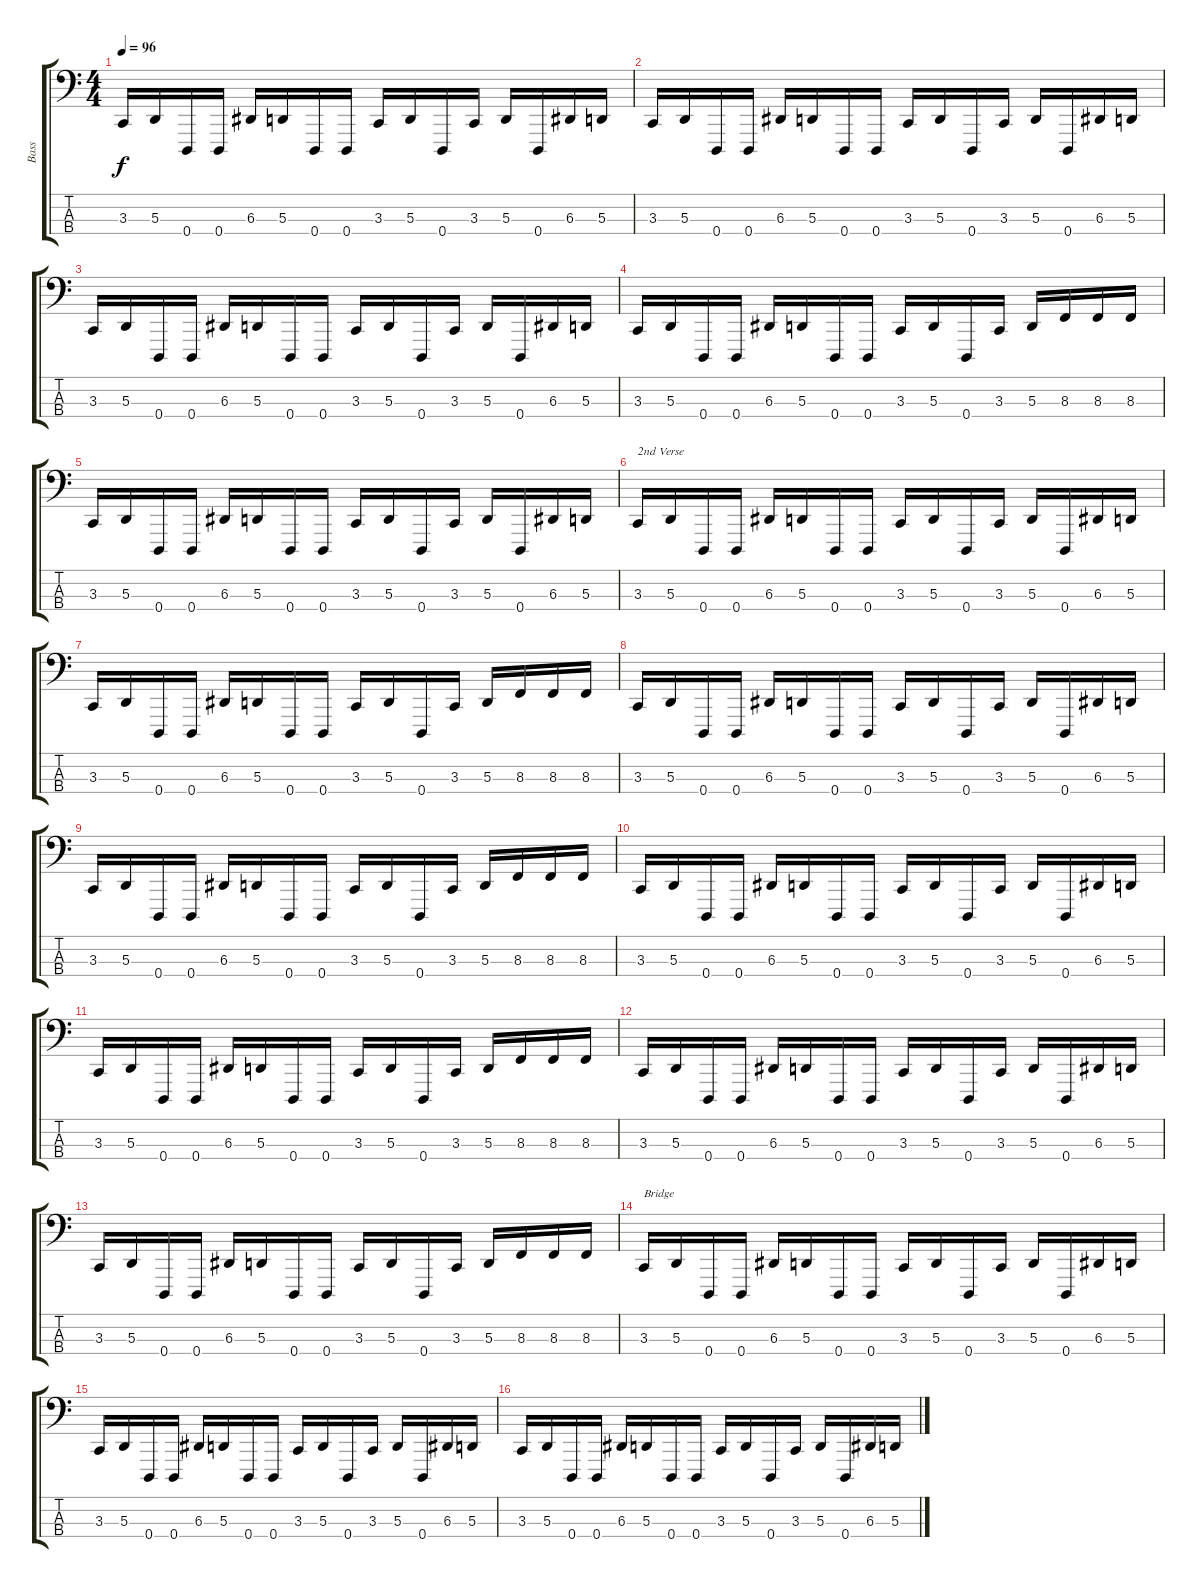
\track ("Bass" "Bass") {instrument lead8bassandlead}
\staff {score tabs}
\tuning (G2 D2 A1 D1) {hide}
\ts (4 4)
\tempo 96
\clef f4
\ks c
3.3.16{dy f} 5.3.16 0.4.16 0.4.16 6.3.16 5.3.16 0.4.16 0.4.16 3.3.16 5.3.16 0.4.16 3.3.16 5.3.16 0.4.16 6.3.16 5.3.16 |
3.3.16 5.3.16 0.4.16 0.4.16 6.3.16 5.3.16 0.4.16 0.4.16 3.3.16 5.3.16 0.4.16 3.3.16 5.3.16 0.4.16 6.3.16 5.3.16 |
3.3.16 5.3.16 0.4.16 0.4.16 6.3.16 5.3.16 0.4.16 0.4.16 3.3.16 5.3.16 0.4.16 3.3.16 5.3.16 0.4.16 6.3.16 5.3.16 |
3.3.16 5.3.16 0.4.16 0.4.16 6.3.16 5.3.16 0.4.16 0.4.16 3.3.16 5.3.16 0.4.16 3.3.16 5.3.16 8.3.16 8.3.16 8.3.16 |
3.3.16 5.3.16 0.4.16 0.4.16 6.3.16 5.3.16 0.4.16 0.4.16 3.3.16 5.3.16 0.4.16 3.3.16 5.3.16 0.4.16 6.3.16 5.3.16 |
3.3.16{txt "2nd Verse"} 5.3.16 0.4.16 0.4.16 6.3.16 5.3.16 0.4.16 0.4.16 3.3.16 5.3.16 0.4.16 3.3.16 5.3.16 0.4.16 6.3.16 5.3.16 |
3.3.16 5.3.16 0.4.16 0.4.16 6.3.16 5.3.16 0.4.16 0.4.16 3.3.16 5.3.16 0.4.16 3.3.16 5.3.16 8.3.16 8.3.16 8.3.16 |
3.3.16 5.3.16 0.4.16 0.4.16 6.3.16 5.3.16 0.4.16 0.4.16 3.3.16 5.3.16 0.4.16 3.3.16 5.3.16 0.4.16 6.3.16 5.3.16 |
3.3.16 5.3.16 0.4.16 0.4.16 6.3.16 5.3.16 0.4.16 0.4.16 3.3.16 5.3.16 0.4.16 3.3.16 5.3.16 8.3.16 8.3.16 8.3.16 |
3.3.16 5.3.16 0.4.16 0.4.16 6.3.16 5.3.16 0.4.16 0.4.16 3.3.16 5.3.16 0.4.16 3.3.16 5.3.16 0.4.16 6.3.16 5.3.16 |
3.3.16 5.3.16 0.4.16 0.4.16 6.3.16 5.3.16 0.4.16 0.4.16 3.3.16 5.3.16 0.4.16 3.3.16 5.3.16 8.3.16 8.3.16 8.3.16 |
3.3.16 5.3.16 0.4.16 0.4.16 6.3.16 5.3.16 0.4.16 0.4.16 3.3.16 5.3.16 0.4.16 3.3.16 5.3.16 0.4.16 6.3.16 5.3.16 |
3.3.16 5.3.16 0.4.16 0.4.16 6.3.16 5.3.16 0.4.16 0.4.16 3.3.16 5.3.16 0.4.16 3.3.16 5.3.16 8.3.16 8.3.16 8.3.16 |
3.3.16{txt "Bridge"} 5.3.16 0.4.16 0.4.16 6.3.16 5.3.16 0.4.16 0.4.16 3.3.16 5.3.16 0.4.16 3.3.16 5.3.16 0.4.16 6.3.16 5.3.16 |
3.3.16 5.3.16 0.4.16 0.4.16 6.3.16 5.3.16 0.4.16 0.4.16 3.3.16 5.3.16 0.4.16 3.3.16 5.3.16 0.4.16 6.3.16 5.3.16 |
3.3.16 5.3.16 0.4.16 0.4.16 6.3.16 5.3.16 0.4.16 0.4.16 3.3.16 5.3.16 0.4.16 3.3.16 5.3.16 0.4.16 6.3.16 5.3.16
